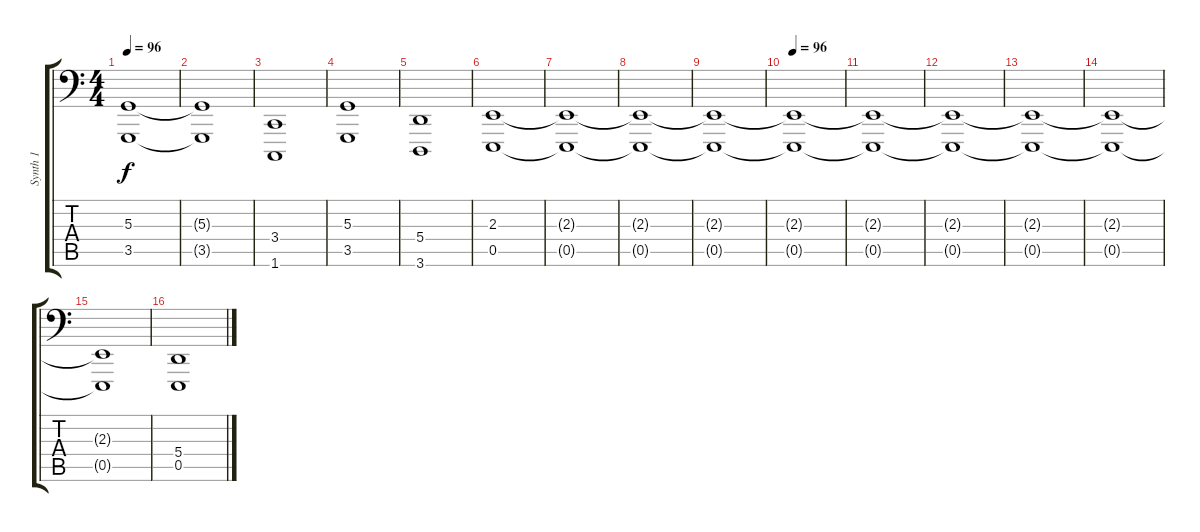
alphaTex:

\track ("Synth 1" "Synth 1") {instrument stringensemble2}
\staff {score tabs}
\tuning (C3 G2 D2 A1 E1 B0) {hide}
\ts (4 4)
\tempo 96
\clef f4
\ks c
(5.3{t} 3.5{t}).1{dy f} |
(5.3{t} 3.5{t}).1 |
(3.4 1.6).1 |
(5.3 3.5).1 |
(5.4 3.6).1 |
(2.3 0.5).1 |
(2.3{t} 0.5{t}).1 |
(2.3{t} 0.5{t}).1 |
(2.3{t} 0.5{t}).1 |
\tempo 96
(2.3{t} 0.5{t}).1 |
(2.3{t} 0.5{t}).1 |
(2.3{t} 0.5{t}).1 |
(2.3{t} 0.5{t}).1 |
(2.3{t} 0.5{t}).1 |
(2.3{t} 0.5{t}).1 |
(5.4 0.5).1
